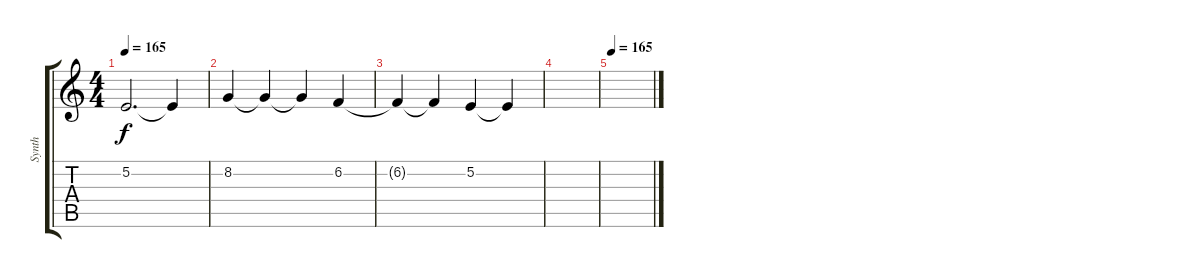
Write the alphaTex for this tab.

\track ("Synth" "Synth") {instrument choiraahs}
\staff {score tabs}
\tuning (E4 B3 G3 D3 A2 D2) {hide}
\ts (4 4)
\tempo 165
\clef g2
\ks c
5.2{t}.2{d dy f} 5.2{t}.4 |
8.2.4 8.2{t}.4 8.2{t}.4 6.2.4 |
6.2{t}.4 6.2{t}.4 5.2.4 5.2{t}.4 |
|
\tempo 155
\tempo 165
